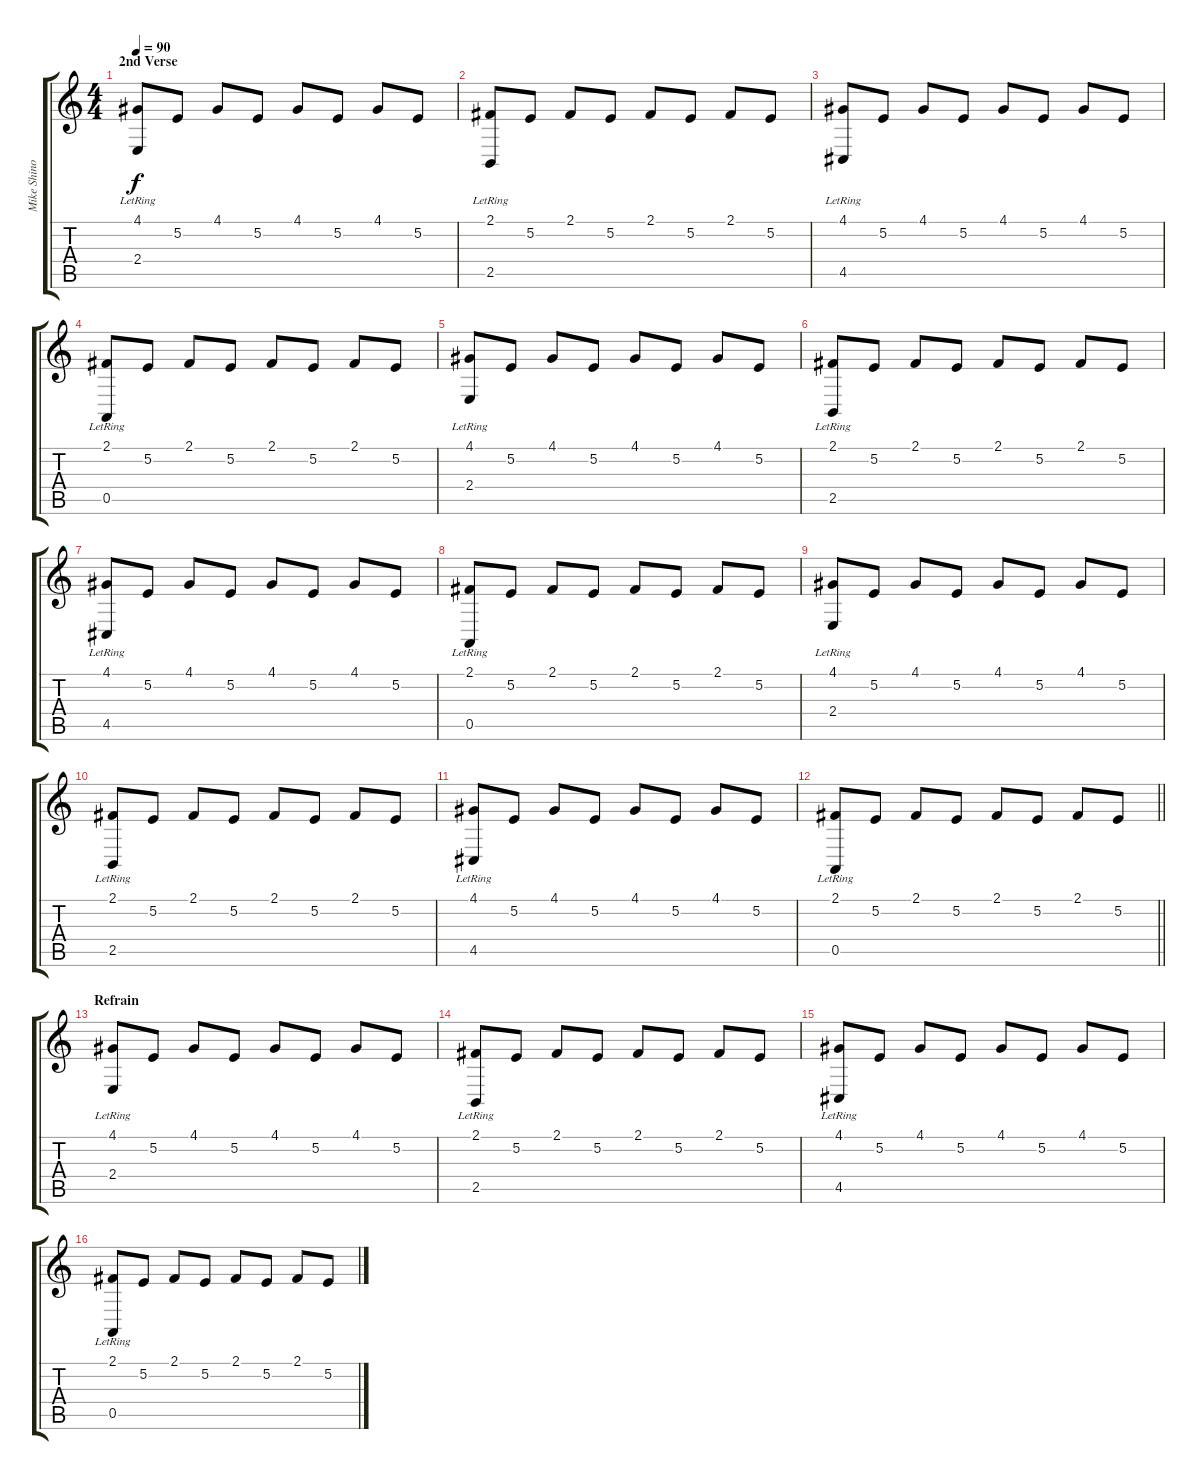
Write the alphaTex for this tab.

\track ("Mike Shinoda - Piano" "Mike Shino") {instrument acousticgrandpiano}
\staff {score tabs}
\tuning (E4 B3 G3 D3 A2 E2) {hide}
\ts (4 4)
\section ("" "2nd Verse")
\tempo 90
\clef g2
\ks c
(4.1 2.4{lr}).8{dy f} 5.2.8 4.1.8 5.2.8 4.1.8 5.2.8 4.1.8 5.2.8 |
(2.1 2.5{lr}).8 5.2.8 2.1.8 5.2.8 2.1.8 5.2.8 2.1.8 5.2.8 |
(4.1 4.5{lr}).8 5.2.8 4.1.8 5.2.8 4.1.8 5.2.8 4.1.8 5.2.8 |
(2.1 0.5{lr}).8 5.2.8 2.1.8 5.2.8 2.1.8 5.2.8 2.1.8 5.2.8 |
(4.1 2.4{lr}).8 5.2.8 4.1.8 5.2.8 4.1.8 5.2.8 4.1.8 5.2.8 |
(2.1 2.5{lr}).8 5.2.8 2.1.8 5.2.8 2.1.8 5.2.8 2.1.8 5.2.8 |
(4.1 4.5{lr}).8 5.2.8 4.1.8 5.2.8 4.1.8 5.2.8 4.1.8 5.2.8 |
(2.1 0.5{lr}).8 5.2.8 2.1.8 5.2.8 2.1.8 5.2.8 2.1.8 5.2.8 |
(4.1 2.4{lr}).8 5.2.8 4.1.8 5.2.8 4.1.8 5.2.8 4.1.8 5.2.8 |
(2.1 2.5{lr}).8 5.2.8 2.1.8 5.2.8 2.1.8 5.2.8 2.1.8 5.2.8 |
(4.1 4.5{lr}).8 5.2.8 4.1.8 5.2.8 4.1.8 5.2.8 4.1.8 5.2.8 |
\barLineRight lightlight
(2.1 0.5{lr}).8 5.2.8 2.1.8 5.2.8 2.1.8 5.2.8 2.1.8 5.2.8 |
\section ("" "Refrain")
(4.1 2.4{lr}).8 5.2.8 4.1.8 5.2.8 4.1.8 5.2.8 4.1.8 5.2.8 |
(2.1 2.5{lr}).8 5.2.8 2.1.8 5.2.8 2.1.8 5.2.8 2.1.8 5.2.8 |
(4.1 4.5{lr}).8 5.2.8 4.1.8 5.2.8 4.1.8 5.2.8 4.1.8 5.2.8 |
(2.1 0.5{lr}).8 5.2.8 2.1.8 5.2.8 2.1.8 5.2.8 2.1.8 5.2.8
